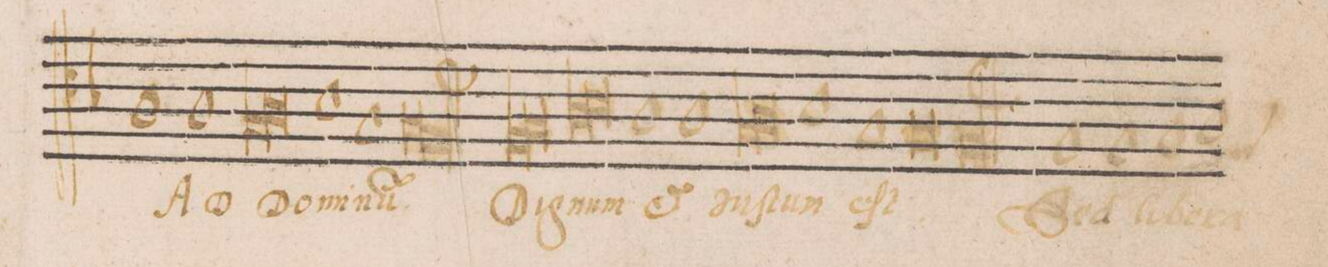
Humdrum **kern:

**kern	**text
*I"TENOR	*
*clefC4	*
*k[b-]	*
*met(C|)	*
*M2/1	*
1A	.
=34-	=34-
1A	AD
*lig	*
1G	Do-
=35-	=35-
1A	.
*Xlig	*
1B-	-mi-
=36-	=36-
1G	.
*lig	*
0G	-nu(m)
=37-	=37-
1F/	.
*Xlig	*
=38-	=38-
*lig	*
1F	Di-
1G	.
*Xlig	*
=39-	=39-
*lig	*
1A	-gnum
1B-	.
*Xlig	*
=40-	=40-
1A	.
1A	e(t)
=41-	=41-
*lig	*
1G	Ju-
1A	.
*Xlig	*
=42-	=42-
1B-	-ſtum
1G	eſt
=43-	=43-
0G	.
=44-	=44-
00.F	.
=45-	=45-
=46-	=46-
=47-	=47-
1F	Sed
1F	li-
=48-	=48-
1G	-be-
*custos:F	*
1A	-ra
=49-	=49-
*-	*-
